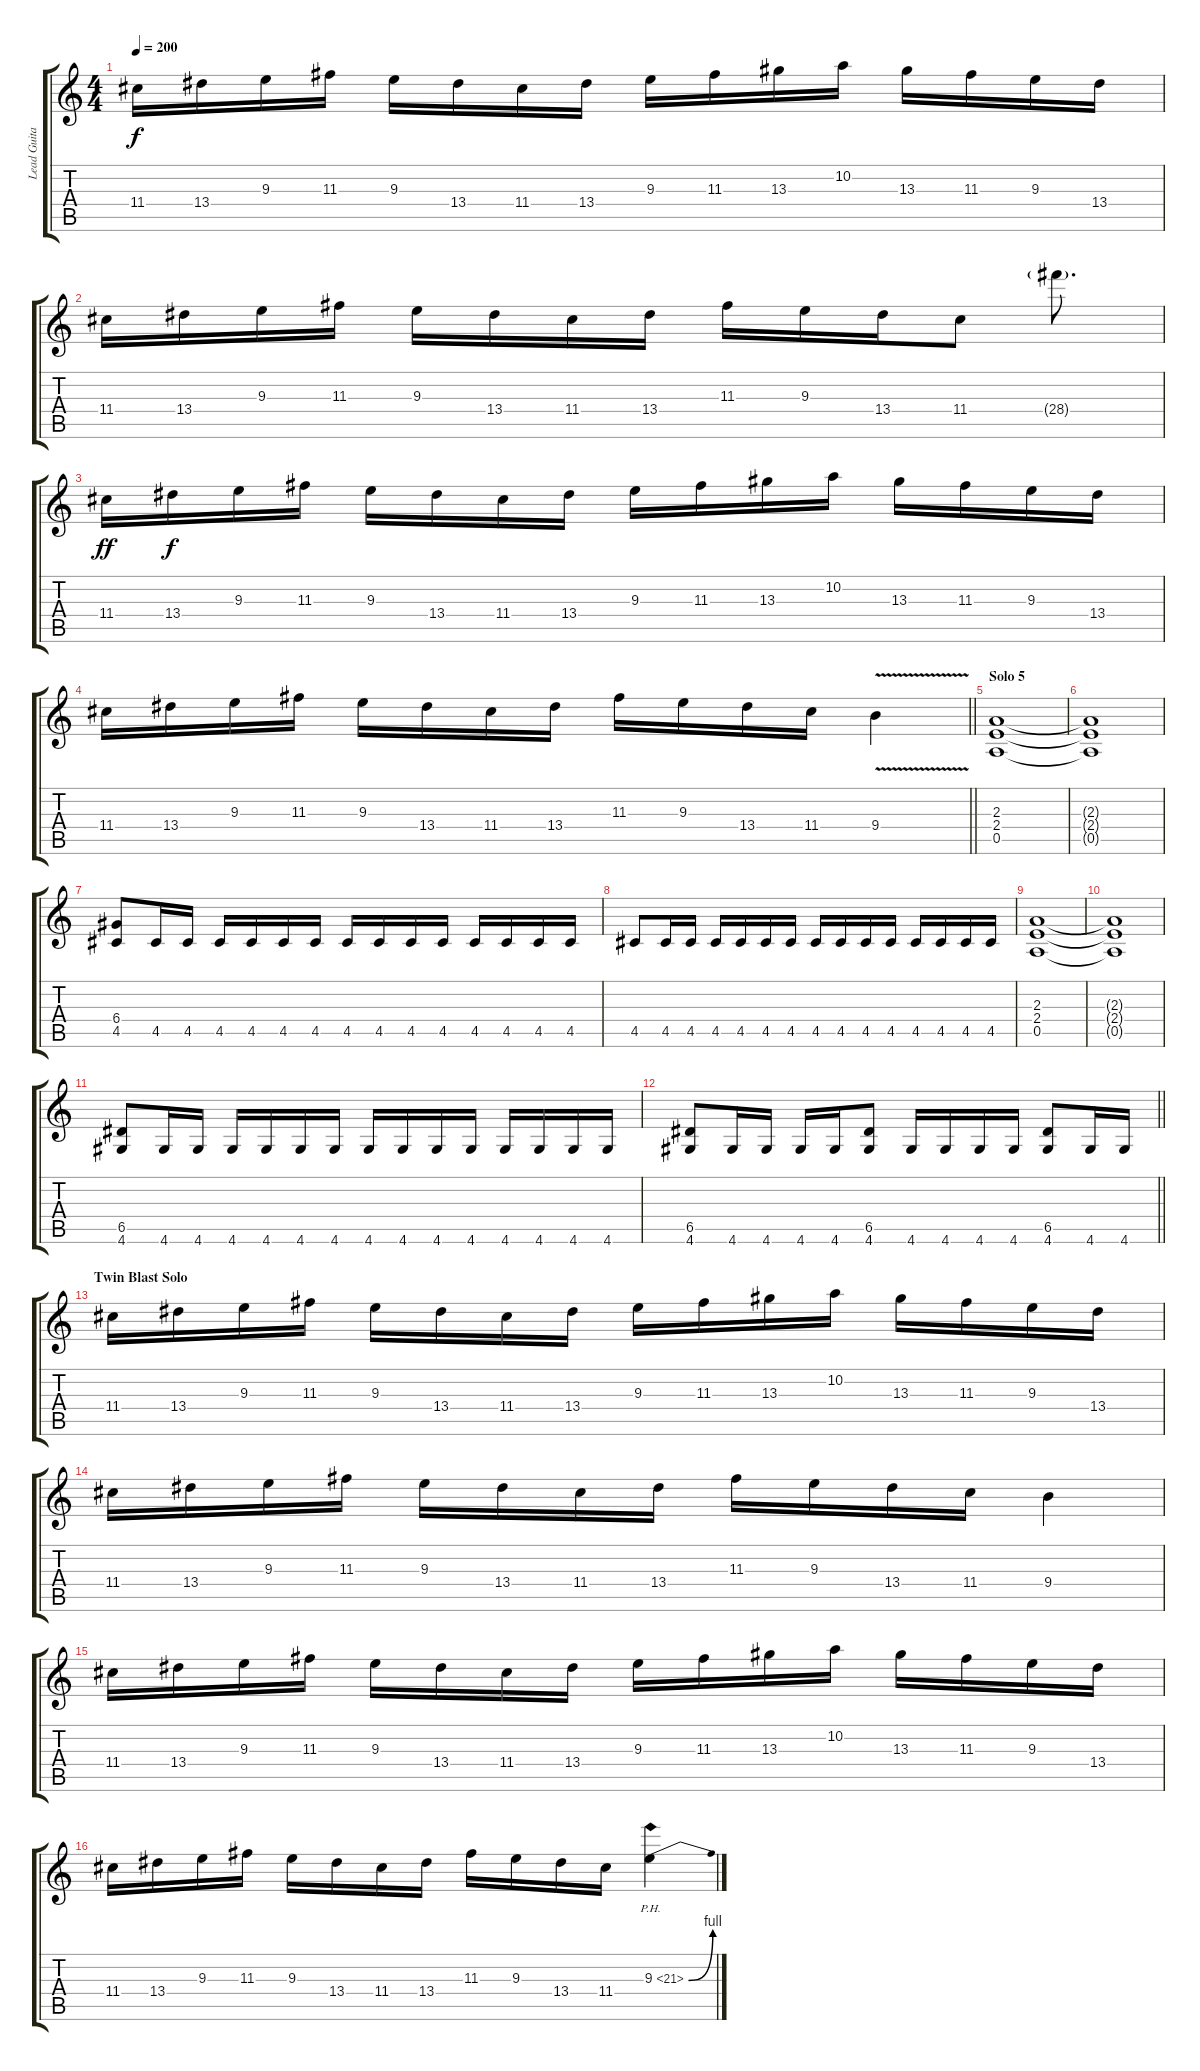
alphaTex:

\track ("Lead Guitar" "Lead Guita") {instrument distortionguitar}
\staff {score tabs}
\tuning (E4 B3 G3 D3 A2 E2) {hide}
\ts (4 4)
\tempo 200
\clef g2
\ks c
11.4.16{dy f} 13.4.16 9.3.16 11.3.16 9.3.16 13.4.16 11.4.16 13.4.16 9.3.16 11.3.16 13.3.16 10.2.16 13.3.16 11.3.16 9.3.16 13.4.16 |
11.4.16 13.4.16 9.3.16 11.3.16 9.3.16 13.4.16 11.4.16 13.4.16 11.3.16 9.3.16 13.4.16 11.4.8 28.4{g}.8{d} |
11.4.16{dy ff} 13.4.16{dy f} 9.3.16 11.3.16 9.3.16 13.4.16 11.4.16 13.4.16 9.3.16 11.3.16 13.3.16 10.2.16 13.3.16 11.3.16 9.3.16 13.4.16 |
\barLineRight lightlight
11.4.16 13.4.16 9.3.16 11.3.16 9.3.16 13.4.16 11.4.16 13.4.16 11.3.16 9.3.16 13.4.16 11.4.16 9.4{v}.4 |
\section ("" "Solo 5")
(2.3 2.4 0.5).1 |
(2.3{t} 2.4{t} 0.5{t}).1 |
(6.4 4.5).8 4.5.16 4.5.16 4.5.16 4.5.16 4.5.16 4.5.16 4.5.16 4.5.16 4.5.16 4.5.16 4.5.16 4.5.16 4.5.16 4.5.16 |
4.5.8 4.5.16 4.5.16 4.5.16 4.5.16 4.5.16 4.5.16 4.5.16 4.5.16 4.5.16 4.5.16 4.5.16 4.5.16 4.5.16 4.5.16 |
(2.3 2.4 0.5).1 |
(2.3{t} 2.4{t} 0.5{t}).1 |
(6.5 4.6).8 4.6.16 4.6.16 4.6.16 4.6.16 4.6.16 4.6.16 4.6.16 4.6.16 4.6.16 4.6.16 4.6.16 4.6.16 4.6.16 4.6.16 |
\barLineRight lightlight
(6.5 4.6).8 4.6.16 4.6.16 4.6.16 4.6.16 (6.5 4.6).8 4.6.16 4.6.16 4.6.16 4.6.16 (6.5 4.6).8 4.6.16 4.6.16 |
\section ("" "Twin Blast Solo")
11.4.16 13.4.16 9.3.16 11.3.16 9.3.16 13.4.16 11.4.16 13.4.16 9.3.16 11.3.16 13.3.16 10.2.16 13.3.16 11.3.16 9.3.16 13.4.16 |
11.4.16 13.4.16 9.3.16 11.3.16 9.3.16 13.4.16 11.4.16 13.4.16 11.3.16 9.3.16 13.4.16 11.4.16 9.4.4 |
11.4.16 13.4.16 9.3.16 11.3.16 9.3.16 13.4.16 11.4.16 13.4.16 9.3.16 11.3.16 13.3.16 10.2.16 13.3.16 11.3.16 9.3.16 13.4.16 |
11.4.16 13.4.16 9.3.16 11.3.16 9.3.16 13.4.16 11.4.16 13.4.16 11.3.16 9.3.16 13.4.16 11.4.16 9.3{be (bend 0 0 60 4) ph 12}.4
